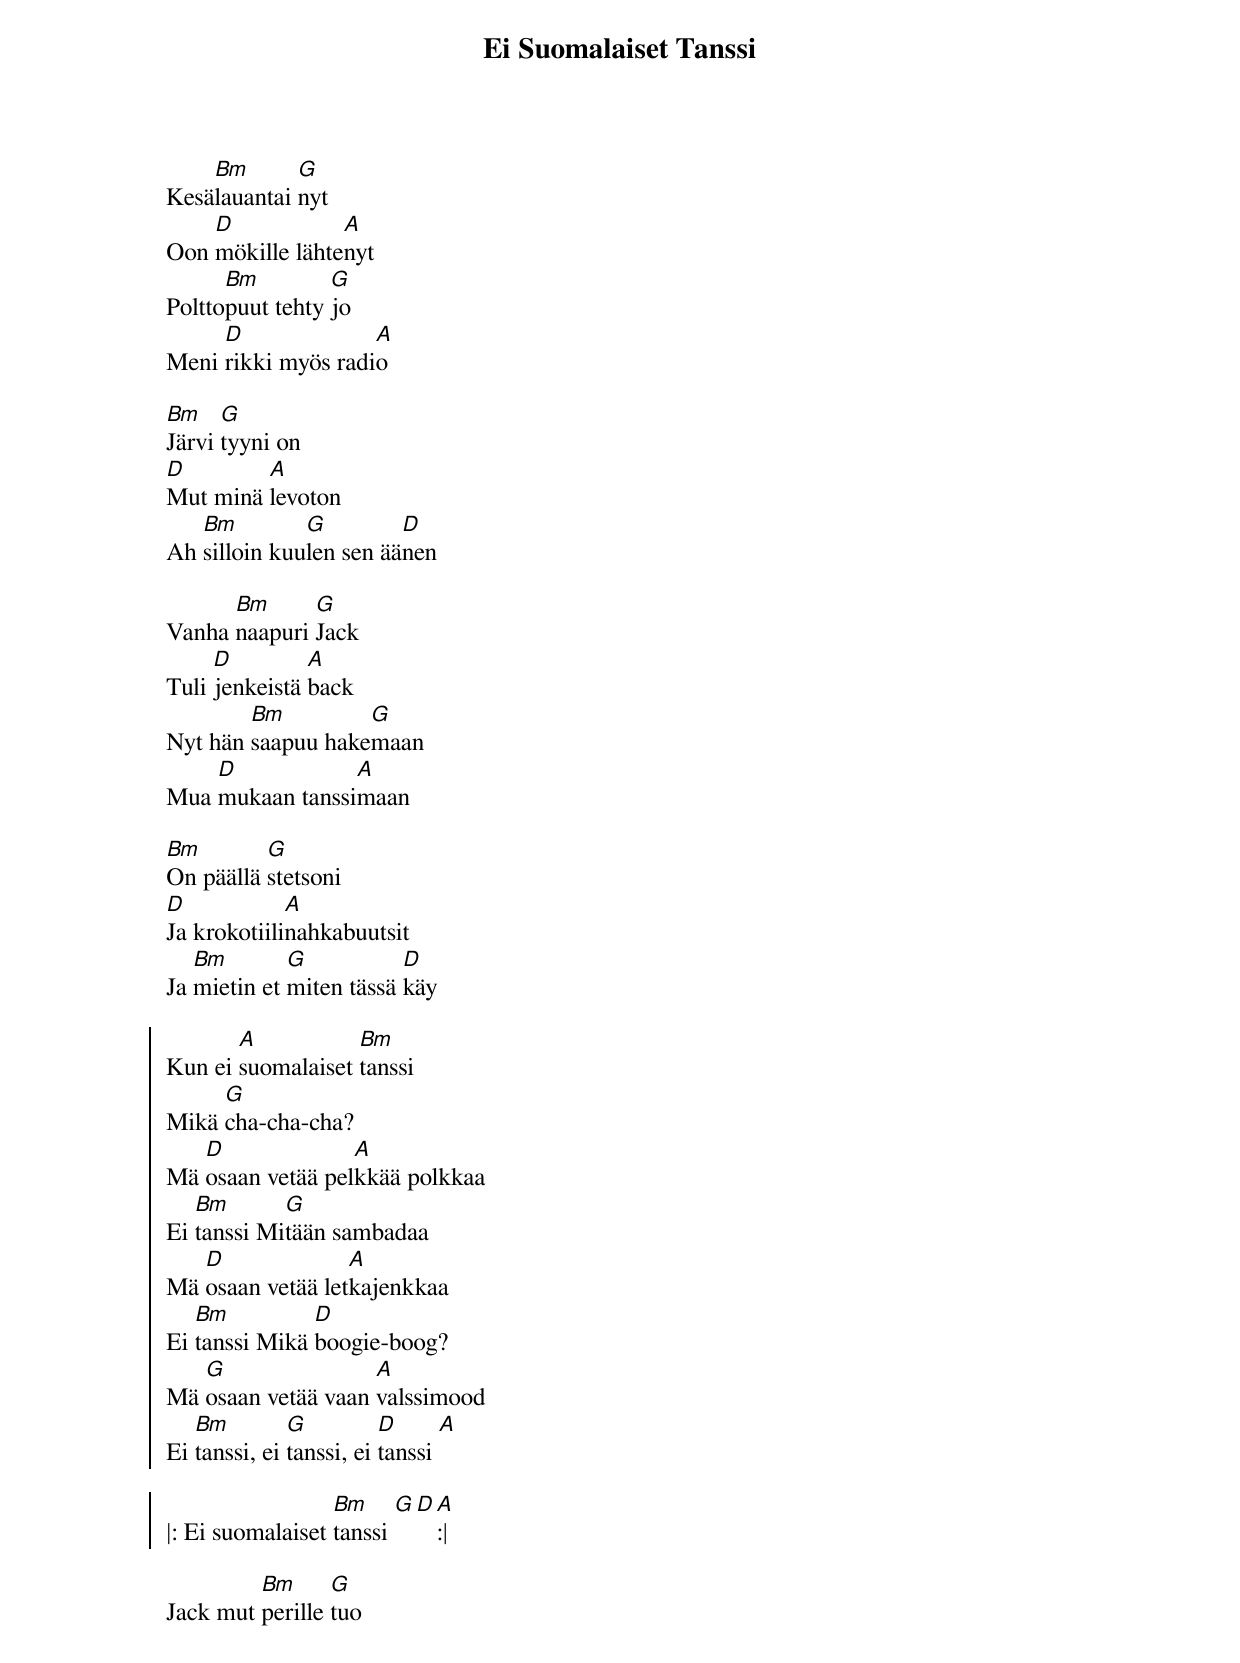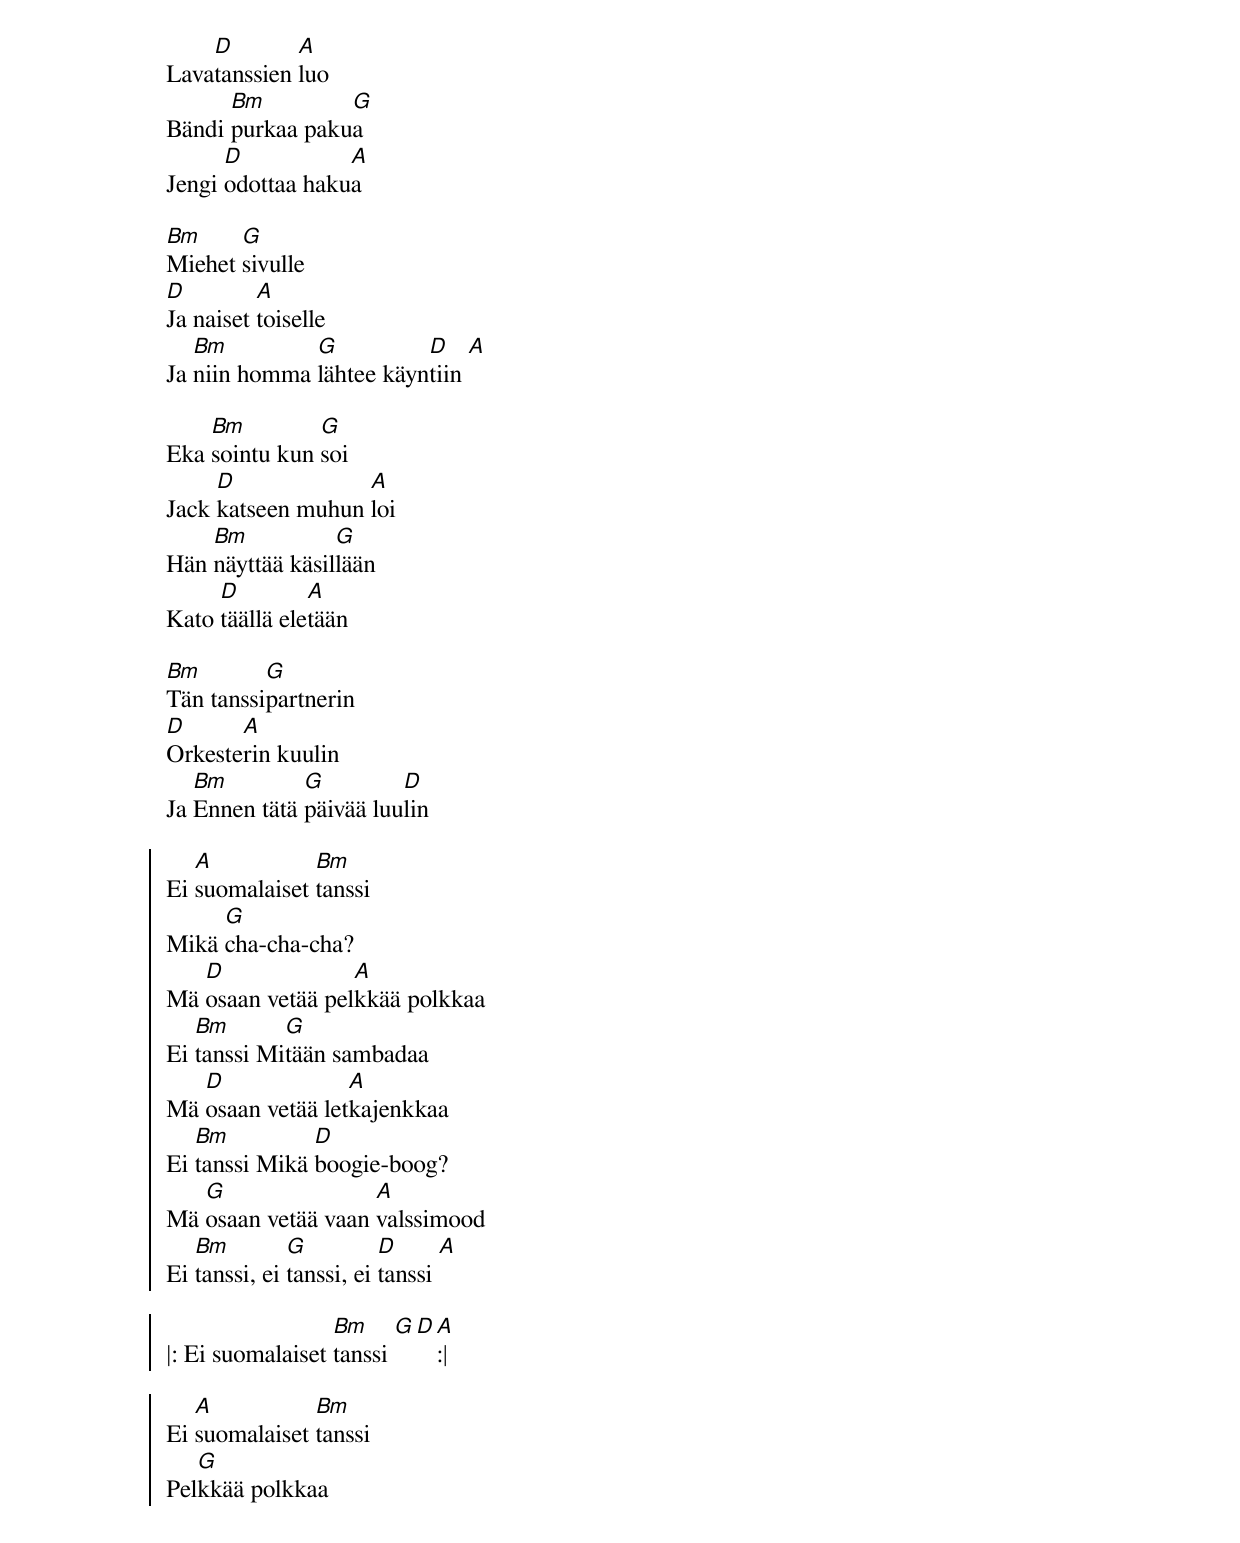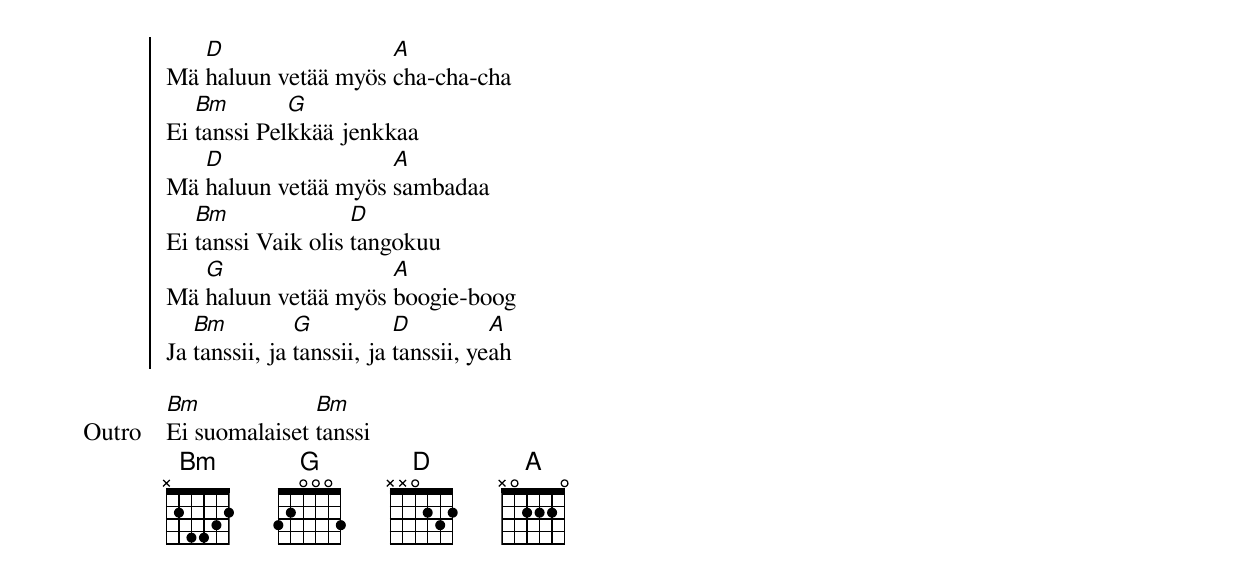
{title: Ei Suomalaiset Tanssi}
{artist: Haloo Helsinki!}
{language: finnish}
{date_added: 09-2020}
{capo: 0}
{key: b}
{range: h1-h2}
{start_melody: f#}

{start_of_verse}
Kesä[Bm]lauantai [G]nyt
Oon [D]mökille lähte[A]nyt
Poltto[Bm]puut tehty [G]jo
Meni [D]rikki myös radi[A]o

[Bm]Järvi [G]tyyni on
[D]Mut minä [A]levoton
Ah [Bm]silloin kuu[G]len sen ää[D]nen
{end_of_verse}

{start_of_verse}
Vanha [Bm]naapuri [G]Jack
Tuli [D]jenkeistä [A]back
Nyt hän [Bm]saapuu hake[G]maan
Mua [D]mukaan tanssi[A]maan

[Bm]On päällä [G]stetsoni
[D]Ja krokotiili[A]nahkabuutsit
Ja [Bm]mietin et [G]miten tässä [D]käy
{end_of_verse}

{start_of_chorus}
Kun ei [A]suomalaiset [Bm]tanssi
Mikä [G]cha-cha-cha?
Mä [D]osaan vetää pel[A]kkää polkkaa
Ei [Bm]tanssi Mi[G]tään sambadaa
Mä [D]osaan vetää let[A]kajenkkaa
Ei [Bm]tanssi Mikä [D]boogie-boog?
Mä [G]osaan vetää vaan [A]valssimood
Ei [Bm]tanssi, ei [G]tanssi, ei [D]tanssi [A]

|: Ei suomalaiset [Bm]tanssi [G][D][A]:|
{end_of_chorus}

{start_of_verse}
Jack mut [Bm]perille [G]tuo
Lava[D]tanssien [A]luo
Bändi [Bm]purkaa paku[G]a
Jengi [D]odottaa haku[A]a

[Bm]Miehet [G]sivulle
[D]Ja naiset [A]toiselle
Ja [Bm]niin homma [G]lähtee käyn[D]tiin [A]
{end_of_verse}

{start_of_verse}
Eka [Bm]sointu kun [G]soi
Jack [D]katseen muhun [A]loi
Hän [Bm]näyttää käsil[G]lään
Kato [D]täällä ele[A]tään

[Bm]Tän tanssi[G]partnerin
[D]Orkeste[A]rin kuulin
Ja [Bm]Ennen tätä [G]päivää luu[D]lin
{end_of_verse}

{start_of_chorus}
Ei [A]suomalaiset [Bm]tanssi
Mikä [G]cha-cha-cha?
Mä [D]osaan vetää pel[A]kkää polkkaa
Ei [Bm]tanssi Mi[G]tään sambadaa
Mä [D]osaan vetää let[A]kajenkkaa
Ei [Bm]tanssi Mikä [D]boogie-boog?
Mä [G]osaan vetää vaan [A]valssimood
Ei [Bm]tanssi, ei [G]tanssi, ei [D]tanssi [A]

|: Ei suomalaiset [Bm]tanssi [G][D][A]:|
{end_of_chorus}

{start_of_chorus}
Ei [A]suomalaiset [Bm]tanssi
Pel[G]kkää polkkaa
Mä [D]haluun vetää myös [A]cha-cha-cha
Ei [Bm]tanssi Pel[G]kkää jenkkaa
Mä [D]haluun vetää myös [A]sambadaa
Ei [Bm]tanssi Vaik olis [D]tangokuu
Mä [G]haluun vetää myös [A]boogie-boog
Ja [Bm]tanssii, ja [G]tanssii, ja [D]tanssii, ye[A]ah
{end_of_chorus}

{start_of_bridge: Outro}
[Bm]Ei suomalaiset [Bm]tanssi
{end_of_bridge}
